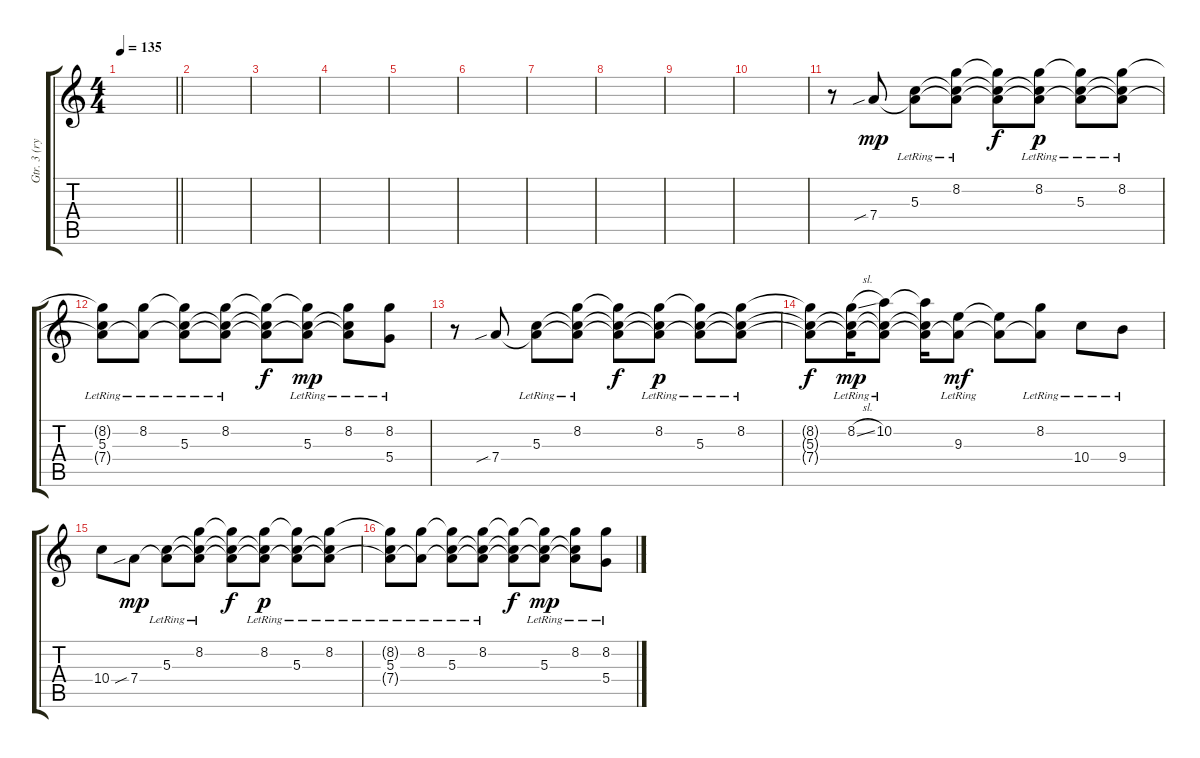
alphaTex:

\track ("Gtr. 3 (ryan mendez)" "Gtr. 3 (ry") {instrument acousticguitarsteel}
\staff {score tabs}
\tuning (E4 B3 G3 D3 A2 E2) {hide}
\ts (4 4)
\tempo 135
\clef g2
\barLineRight lightlight
\ks c
|
|
|
|
|
|
|
|
|
|
r.8{volume 16} 7.4{sib}.8{dy mp} (5.3{lr} 7.4{t}).8 (8.2{lr} 5.3{t} 7.4{t}).8 (8.2{t} 5.3{t} 7.4{t}).8{dy f} (8.2{lr} 5.3{t} 7.4{t}).8{dy p} (8.2{t} 5.3{lr} 7.4{t}).8 (8.2{lr} 5.3{t} 7.4{t}).8 |
(8.2{t} 5.3{lr} 7.4{t}).8 (8.2{lr} 7.4{t}).8 (8.2{t} 5.3{lr} 7.4{t}).8 (8.2{lr} 5.3{t} 7.4{t}).8 (8.2{t} 5.3{t} 7.4{t}).8{dy f} (8.2{t} 5.3{lr} 7.4{t}).8{dy mp} (8.2{lr} 5.3{t} 7.4{t}).8 (8.2{lr} 5.4{lr}).8 |
r.8 7.4{sib}.8 (5.3{lr} 7.4{t}).8 (8.2{lr} 5.3{t} 7.4{t}).8 (8.2{t} 5.3{t} 7.4{t}).8{dy f} (8.2{lr} 5.3{t} 7.4{t}).8{dy p} (8.2{t} 5.3{lr} 7.4{t}).8 (8.2{lr} 5.3{t} 7.4{t}).8 |
(8.2{t} 5.3{t} 7.4{t}).8{dy f} (8.2{sl lr} 5.3{t} 7.4{t}).16{dy mp} (10.2{lr} 5.3{t} 7.4{t}).8 (10.2{t} 5.3{t} 7.4{t}).16 (9.3{lr} 7.4{t}).8{dy mf} (9.3{t} 7.4{t}).8 (8.2{lr} 7.4{t}).8 10.4{lr}.8 9.4{lr}.8 |
10.4.8 7.4{sib}.8{dy mp} (5.3{lr} 7.4{t}).8 (8.2{lr} 5.3{t} 7.4{t}).8 (8.2{t} 5.3{t} 7.4{t}).8{dy f} (8.2{lr} 5.3{t} 7.4{t}).8{dy p} (8.2{t} 5.3{lr} 7.4{t}).8 (8.2{lr} 5.3{t} 7.4{t}).8 |
(8.2{t} 5.3{lr} 7.4{t}).8 (8.2{lr} 7.4{t}).8 (8.2{t} 5.3{lr} 7.4{t}).8 (8.2{lr} 5.3{t} 7.4{t}).8 (8.2{t} 5.3{t} 7.4{t}).8{dy f} (8.2{t} 5.3{lr} 7.4{t}).8{dy mp} (8.2{lr} 5.3{t} 7.4{t}).8 (8.2{lr} 5.4{lr}).8
